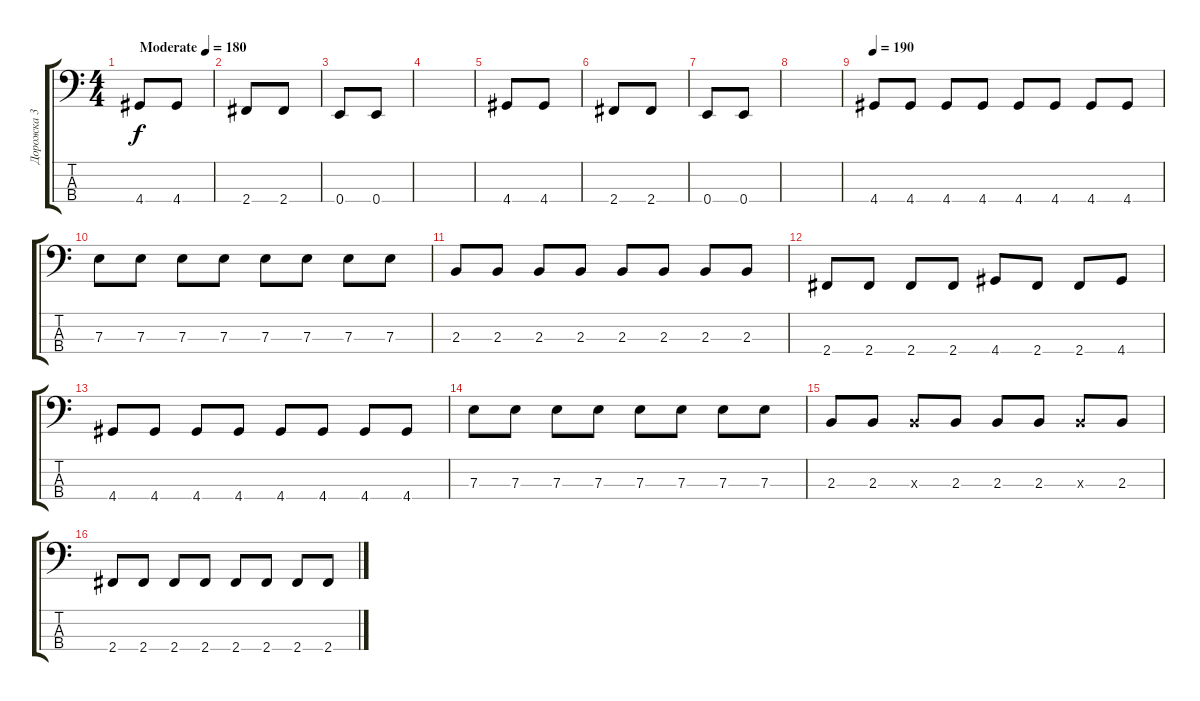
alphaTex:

\track ("Дорожка 3" "Дорожка 3") {instrument electricbasspick}
\staff {score tabs}
\tuning (G2 D2 A1 E1) {hide}
\ts (4 4)
\tempo (180 "Moderate")
\clef f4
\ks c
4.4.8{dy f instrument electricbasspick} 4.4.8 |
2.4.8 2.4.8 |
0.4.8 0.4.8 |
|
4.4.8 4.4.8 |
2.4.8 2.4.8 |
0.4.8 0.4.8 |
|
\tempo 190
4.4.8 4.4.8 4.4.8 4.4.8 4.4.8 4.4.8 4.4.8 4.4.8 |
7.3.8 7.3.8 7.3.8 7.3.8 7.3.8 7.3.8 7.3.8 7.3.8 |
2.3.8 2.3.8 2.3.8 2.3.8 2.3.8 2.3.8 2.3.8 2.3.8 |
2.4.8 2.4.8 2.4.8 2.4.8 4.4.8 2.4.8 2.4.8 4.4.8 |
4.4.8 4.4.8 4.4.8 4.4.8 4.4.8 4.4.8 4.4.8 4.4.8 |
7.3.8 7.3.8 7.3.8 7.3.8 7.3.8 7.3.8 7.3.8 7.3.8 |
2.3.8 2.3.8 2.3{x}.8 2.3.8 2.3.8 2.3.8 2.3{x}.8 2.3.8 |
2.4.8 2.4.8 2.4.8 2.4.8 2.4.8 2.4.8 2.4.8 2.4.8
